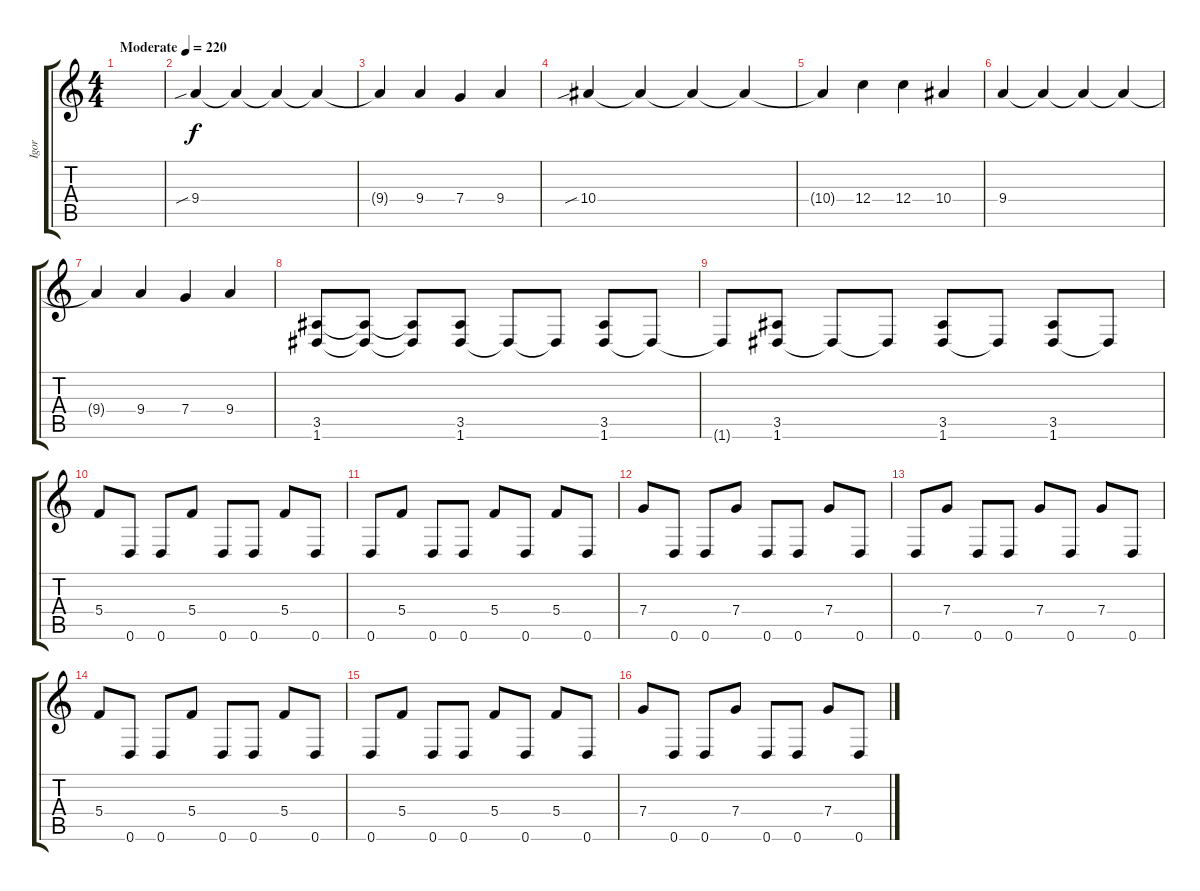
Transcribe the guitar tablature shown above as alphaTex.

\track ("Igor" "Igor") {instrument overdrivenguitar}
\staff {score tabs}
\tuning (D4 A3 F3 C3 G2 D2) {hide}
\ts (4 4)
\tempo (220 "Moderate")
\clef g2
\ks c
|
9.4{sib}.4 9.4{t}.4 9.4{t}.4 9.4{t}.4 |
9.4{t}.4 9.4.4 7.4.4 9.4.4 |
10.4{sib}.4 10.4{t}.4 10.4{t}.4 10.4{t}.4 |
10.4{t}.4 12.4.4 12.4.4 10.4.4 |
9.4.4 9.4{t}.4 9.4{t}.4 9.4{t}.4 |
9.4{t}.4 9.4.4 7.4.4 9.4.4 |
(3.5 1.6).8 (3.5{t} 1.6{t}).8 (3.5{t} 1.6{t}).8 (3.5 1.6).8 1.6{t}.8 1.6{t}.8 (3.5 1.6).8 1.6{t}.8 |
1.6{t}.8 (3.5 1.6).8 1.6{t}.8 1.6{t}.8 (3.5 1.6).8 1.6{t}.8 (3.5 1.6).8 1.6{t}.8 |
5.4.8 0.6.8 0.6.8 5.4.8 0.6.8 0.6.8 5.4.8 0.6.8 |
0.6.8 5.4.8 0.6.8 0.6.8 5.4.8 0.6.8 5.4.8 0.6.8 |
7.4.8 0.6.8 0.6.8 7.4.8 0.6.8 0.6.8 7.4.8 0.6.8 |
0.6.8 7.4.8 0.6.8 0.6.8 7.4.8 0.6.8 7.4.8 0.6.8 |
5.4.8 0.6.8 0.6.8 5.4.8 0.6.8 0.6.8 5.4.8 0.6.8 |
0.6.8 5.4.8 0.6.8 0.6.8 5.4.8 0.6.8 5.4.8 0.6.8 |
7.4.8 0.6.8 0.6.8 7.4.8 0.6.8 0.6.8 7.4.8 0.6.8
